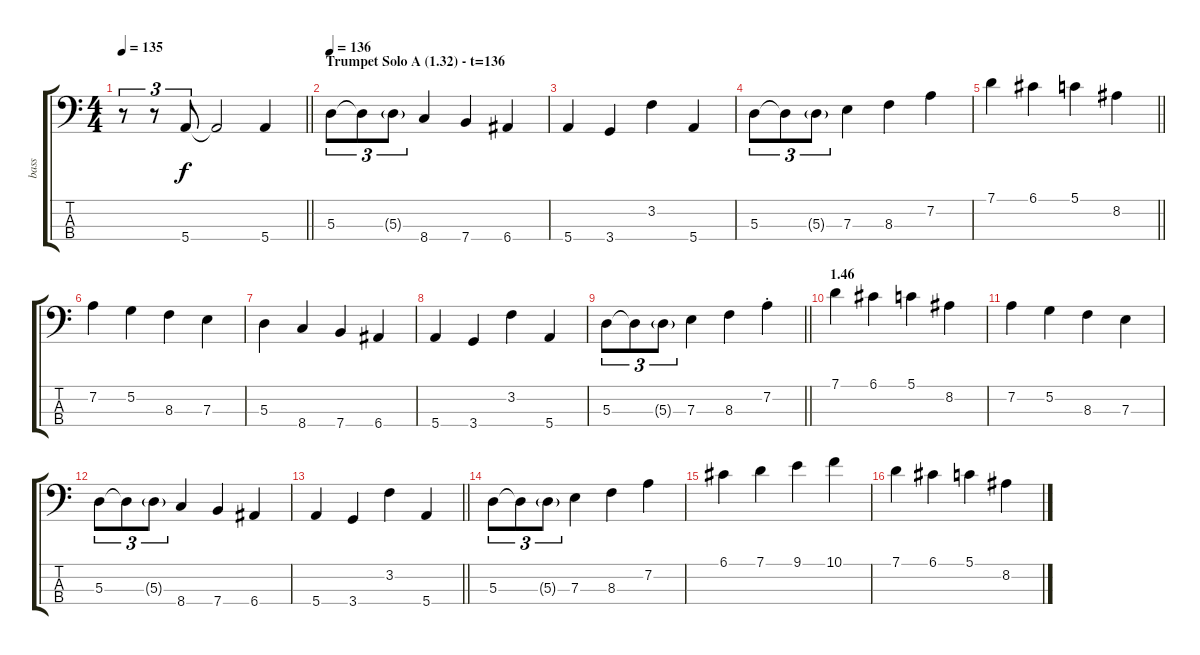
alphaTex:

\track ("bass" "bass") {instrument acousticbass}
\staff {score tabs}
\tuning (G2 D2 A1 E1) {hide}
\ts (4 4)
\tempo 135
\clef f4
\barLineRight lightlight
\ks c
r.8{tu (3 2) dy f} r.8{tu (3 2)} 5.4.8{tu (3 2)} 5.4{t}.2 5.4.4 |
\section ("" "Trumpet Solo A (1.32) - t=136")
\tempo 136
5.3.8{tu (3 2)} 5.3{t}.8{tu (3 2)} 5.3{g}.8{tu (3 2)} 8.4.4 7.4.4 6.4.4 |
5.4.4 3.4.4 3.2.4 5.4.4 |
5.3.8{tu (3 2)} 5.3{t}.8{tu (3 2)} 5.3{g}.8{tu (3 2)} 7.3.4 8.3.4 7.2.4 |
\barLineRight lightlight
7.1.4 6.1.4 5.1.4 8.2.4 |
7.2.4 5.2.4 8.3.4 7.3.4 |
5.3.4 8.4.4 7.4.4 6.4.4 |
5.4.4 3.4.4 3.2.4 5.4.4 |
\barLineRight lightlight
5.3.8{tu (3 2)} 5.3{t}.8{tu (3 2)} 5.3{g}.8{tu (3 2)} 7.3.4 8.3.4 7.2{st}.4 |
\section ("" "1.46")
7.1.4 6.1.4 5.1.4 8.2.4 |
7.2.4 5.2.4 8.3.4 7.3.4 |
5.3.8{tu (3 2)} 5.3{t}.8{tu (3 2)} 5.3{g}.8{tu (3 2)} 8.4.4 7.4.4 6.4.4 |
\barLineRight lightlight
5.4.4 3.4.4 3.2.4 5.4.4 |
5.3.8{tu (3 2)} 5.3{t}.8{tu (3 2)} 5.3{g}.8{tu (3 2)} 7.3.4 8.3.4 7.2.4 |
6.1.4 7.1.4 9.1.4 10.1.4 |
7.1.4 6.1.4 5.1.4 8.2.4
